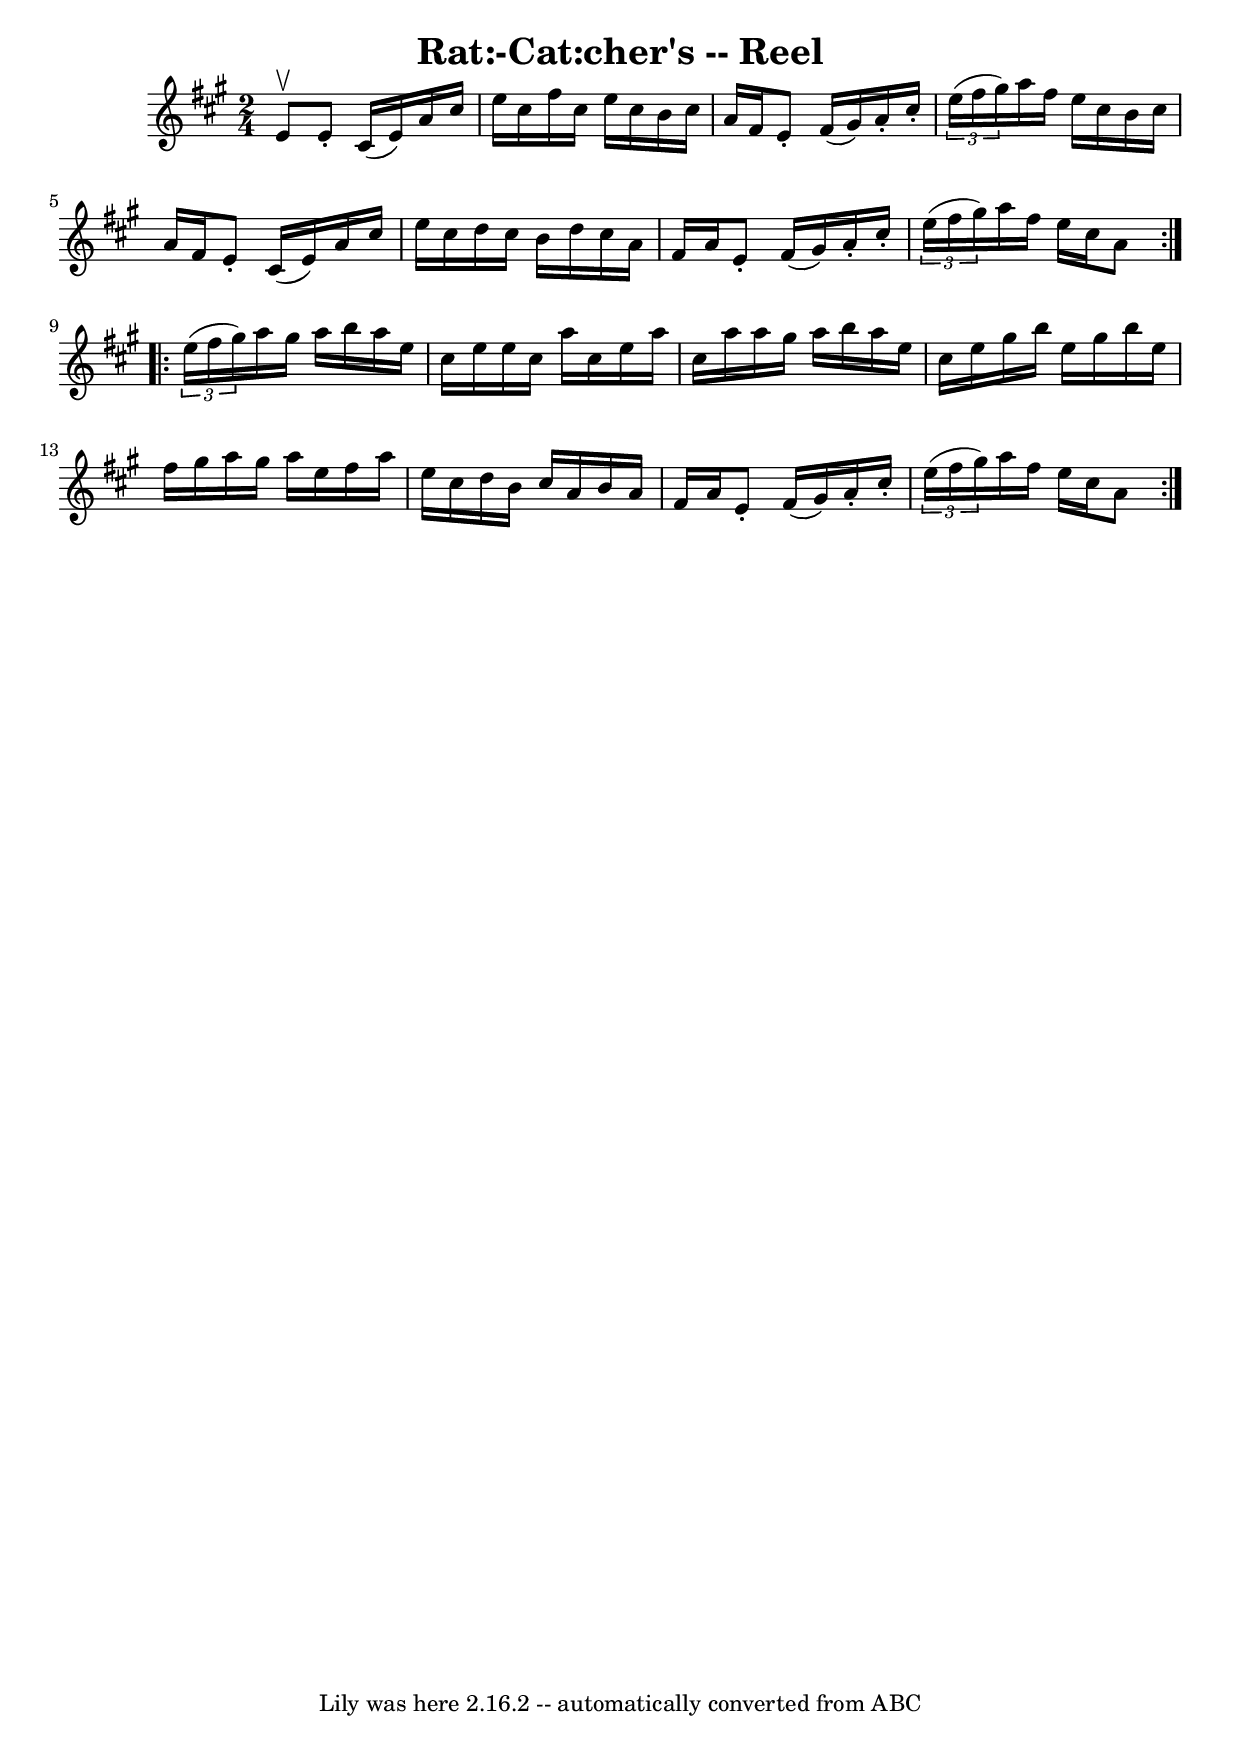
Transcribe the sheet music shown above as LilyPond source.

\version "2.16.2"
\include "Mammoth.ily"
\header {
  %% book = "Ryan's Mammoth Collection"
  crossRefNumber = "1"
  footnotes = ""
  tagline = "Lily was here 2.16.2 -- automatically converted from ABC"
  title = "Rat:-Cat:cher's -- Reel"

}
voicedefault =  {



  \repeat volta 2 {

    \time 2/4 
    \key a \major e'8^\upbow |
    e'8 -. cis'16 (e'16) 
    a'16 cis''16 e''16 cis''16    |
    fis''16 cis''16 e''16 
    cis''16 b'16 cis''16 a'16 fis'16    |
    e'8 -. fis'16 (
    gis'16) a'16 -. cis''16 -.   \times 2/3 { e''16 (fis''16    
					      gis''16) 
					    }   |
    a''16 fis''16 e''16 cis''16 b'16    
    cis''16 a'16 fis'16    |
    e'8 -. cis'16 (e'16) a'16   
    cis''16 e''16 cis''16    |
    d''16 cis''16 b'16 d''16    
    cis''16 a'16 fis'16 a'16    |
    e'8 -. fis'16 (gis'16)  
    a'16 -. cis''16 -.   \times 2/3 { e''16 (fis''16 gis''16) 
				    }   
    |
    a''16 fis''16 e''16 cis''16 a'8    
  } 
  \repeat volta 2 {
    
    \times 2/3 { e''16 (fis''16 gis''16) 
	       } |
    a''16    
    gis''16 a''16 b''16 a''16 e''16 cis''16 e''16    |
    
    e''16 cis''16 a''16 cis''16 e''16 a''16 cis''16 a''16    
    |
    a''16 gis''16 a''16 b''16 a''16 e''16 cis''16    
    e''16    |
    gis''16 b''16 e''16 gis''16 b''16 e''16    
    fis''16 gis''16    |
    a''16 gis''16 a''16 e''16    
    fis''16 a''16 e''16 cis''16    |
    d''16 b'16 cis''16    
    a'16 b'16 a'16 fis'16 a'16    |
    e'8 -. fis'16 (gis'16 
    ) a'16 -. cis''16 -.   \times 2/3 { e''16 (fis''16 gis''16) 
				      }  
    |
    a''16 fis''16 e''16 cis''16 a'8    
  }   

}

\score{
  <<

    \context Staff="default"
    {
      \voicedefault 
      
    }

  >>
  \layout {
    
  }
  \midi {
  }

}
